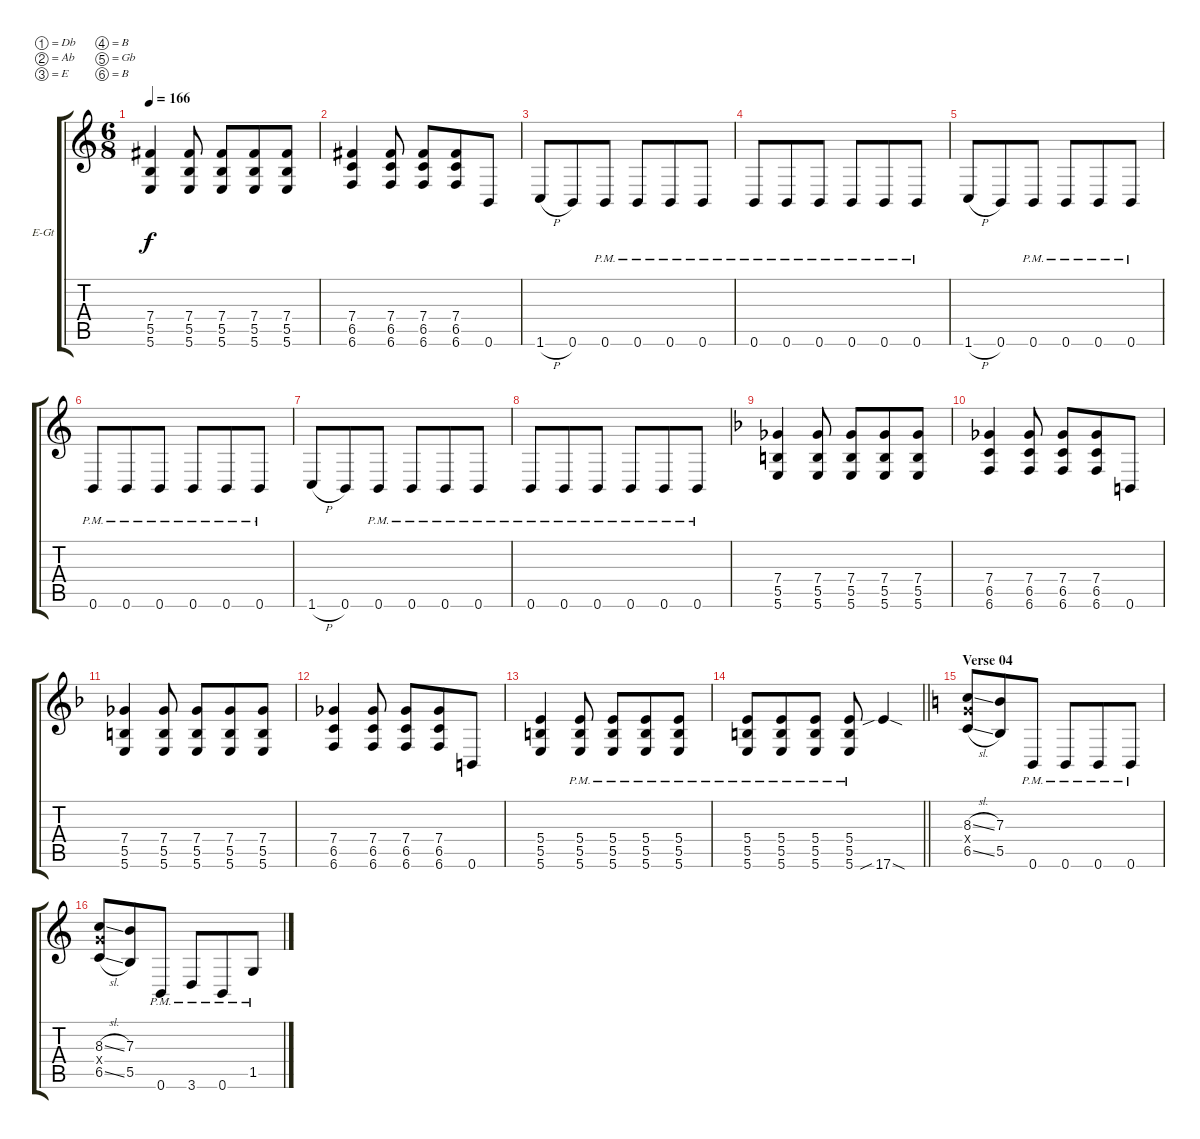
\bracketExtendMode groupsimilarinstruments
\firstSystemTrackNameOrientation horizontal
\otherSystemsTrackNameOrientation horizontal
\track ("Left guitar" "E-Gt") {instrument overdrivenguitar}
\staff {score tabs}
\tuning (Db4 Ab3 E3 B2 Gb2 B1)
\ts (6 8)
\tempo 166
\clef g2
\ks c
(7.4 5.5 5.6).4{dy f} (7.4 5.5 5.6).8 (7.4 5.5 5.6).8 (7.4 5.5 5.6).8 (7.4 5.5 5.6).8 |
(7.4 6.5 6.6).4 (7.4 6.5 6.6).8 (7.4 6.5 6.6).8 (7.4 6.5 6.6).8 0.6.8 |
1.6{h}.8 0.6.8 0.6{pm}.8 0.6{pm}.8 0.6{pm}.8 0.6{pm}.8 |
0.6{pm}.8 0.6{pm}.8 0.6{pm}.8 0.6{pm}.8 0.6{pm}.8 0.6{pm}.8 |
1.6{h}.8 0.6.8 0.6{pm}.8 0.6{pm}.8 0.6{pm}.8 0.6{pm}.8 |
0.6{pm}.8 0.6{pm}.8 0.6{pm}.8 0.6{pm}.8 0.6{pm}.8 0.6{pm}.8 |
1.6{h}.8 0.6.8 0.6{pm}.8 0.6{pm}.8 0.6{pm}.8 0.6{pm}.8 |
0.6{pm}.8 0.6{pm}.8 0.6{pm}.8 0.6{pm}.8 0.6{pm}.8 0.6{pm}.8 |
\ks dminor
(7.4 5.5 5.6).4 (7.4 5.5 5.6).8 (7.4 5.5 5.6).8 (7.4 5.5 5.6).8 (7.4 5.5 5.6).8 |
(7.4 6.5 6.6).4 (7.4 6.5 6.6).8 (7.4 6.5 6.6).8 (7.4 6.5 6.6).8 0.6.8 |
(7.4 5.5 5.6).4 (7.4 5.5 5.6).8 (7.4 5.5 5.6).8 (7.4 5.5 5.6).8 (7.4 5.5 5.6).8 |
(7.4 6.5 6.6).4 (7.4 6.5 6.6).8 (7.4 6.5 6.6).8 (7.4 6.5 6.6).8 0.6.8 |
(5.4 5.5 5.6).4 (5.4{pm} 5.5{pm} 5.6{pm}).8 (5.4{pm} 5.5{pm} 5.6{pm}).8 (5.4{pm} 5.5{pm} 5.6{pm}).8 (5.4{pm} 5.5{pm} 5.6{pm}).8 |
\barLineRight lightlight
(5.4{pm} 5.5{pm} 5.6{pm}).8 (5.4{pm} 5.5{pm} 5.6{pm}).8 (5.4{pm} 5.5{pm} 5.6{pm}).8 (5.4{pm} 5.5{pm} 5.6{pm}).8 17.6{sib sod}.4 |
\section ("" "Verse 04")
\ks c
(8.3{sl} 8.4{x} 6.5{sl}).8 (7.3 5.5).8 0.6{pm}.8 0.6{pm}.8 0.6{pm}.8 0.6{pm}.8 |
(8.3{sl} 8.4{x} 6.5{sl}).8 (7.3 5.5).8 0.6{pm}.8 3.6{pm}.8 0.6{pm}.8 1.5{pm}.8
